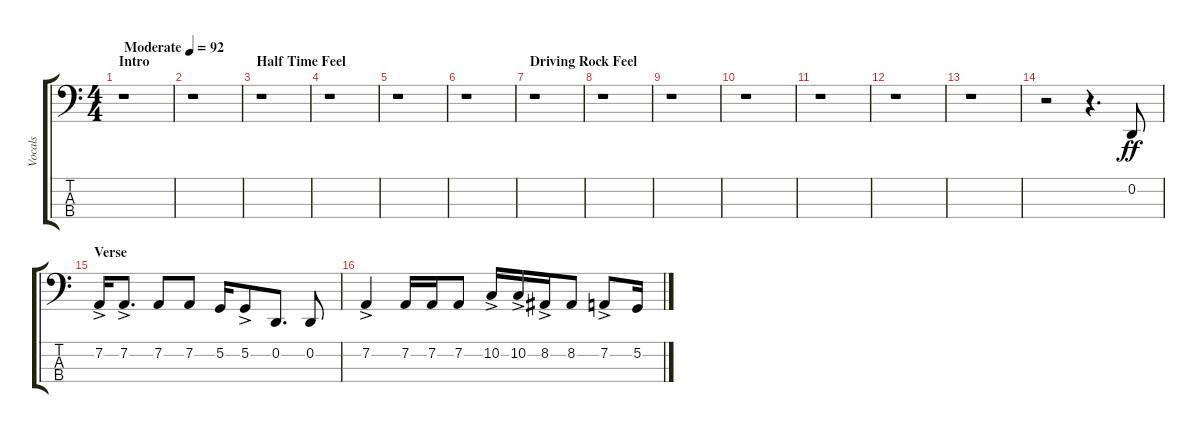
\track ("Vocals" "Vocals") {instrument brightacousticpiano}
\staff {score tabs}
\tuning (G2 D2 A1 E1) {hide}
\ts (4 4)
\section ("" "Intro")
\tempo (92 "Moderate")
\clef f4
\ks c
r.1{dy ff instrument brightacousticpiano} |
r.1 |
\section ("" "Half Time Feel")
r.1 |
r.1 |
r.1 |
r.1 |
\section ("" "Driving Rock Feel")
r.1 |
r.1 |
r.1 |
r.1 |
r.1 |
r.1 |
r.1 |
r.2 r.4{d} 0.2.8 |
\section ("" "Verse")
7.2{ac}.16 7.2{ac}.8{d} 7.2.8 7.2.8 5.2.16 5.2{ac}.8 0.2.8{d} 0.2.8 |
7.2{ac}.4 7.2.16 7.2.16 7.2.8 10.2{ac}.16 10.2{ac}.16 8.2{ac}.16 8.2.8 7.2{ac}.8 5.2.16
